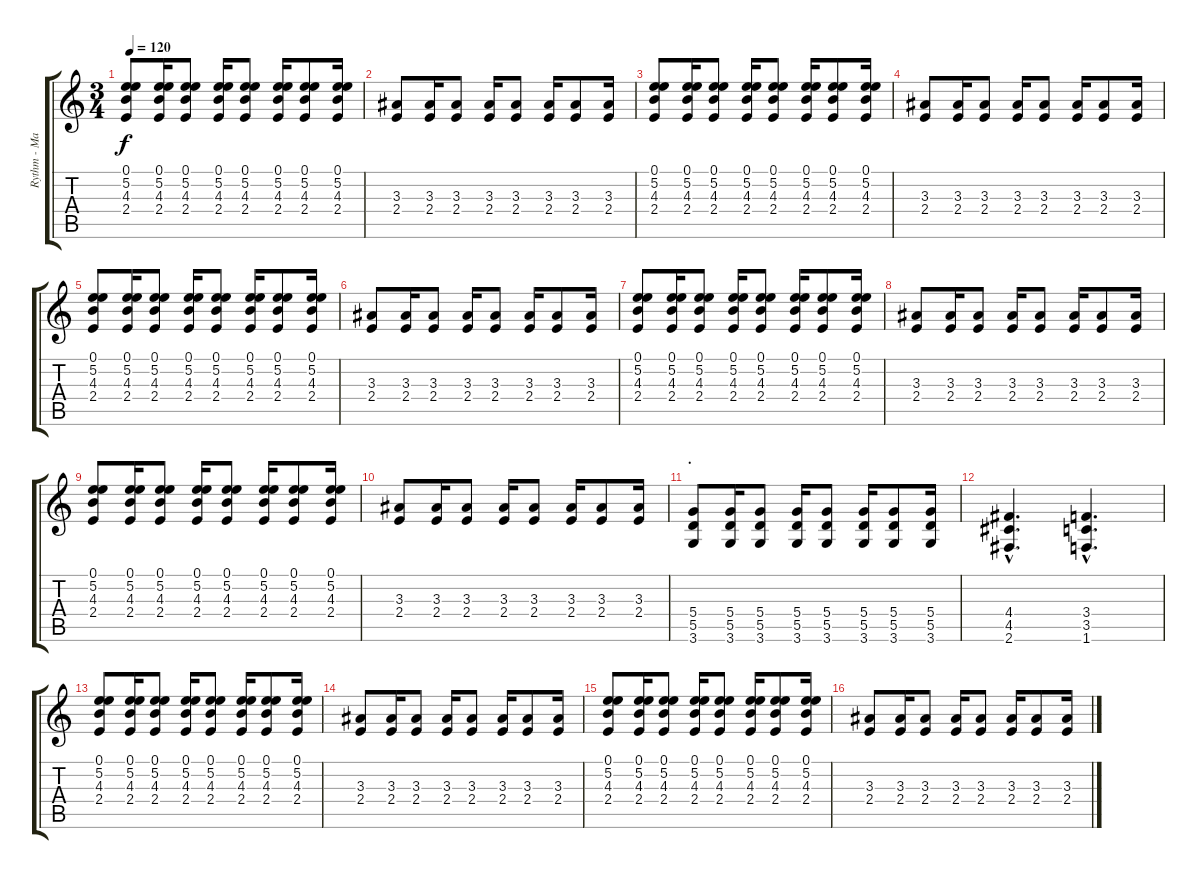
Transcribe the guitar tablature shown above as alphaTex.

\track ("Rythm - Marc" "Rythm - Ma") {instrument acousticguitarnylon}
\staff {score tabs}
\tuning (E4 B3 G3 D3 A2 E2) {hide}
\ts (3 4)
\tempo 120
\clef g2
\ks c
(0.1 5.2 4.3 2.4).8{dy f} (0.1 5.2 4.3 2.4).16 (0.1 5.2 4.3 2.4).8 (0.1 5.2 4.3 2.4).16 (0.1 5.2 4.3 2.4).8 (0.1 5.2 4.3 2.4).16 (0.1 5.2 4.3 2.4).8 (0.1 5.2 4.3 2.4).16 |
(3.3 2.4).8 (3.3 2.4).16 (3.3 2.4).8 (3.3 2.4).16 (3.3 2.4).8 (3.3 2.4).16 (3.3 2.4).8 (3.3 2.4).16 |
(0.1 5.2 4.3 2.4).8 (0.1 5.2 4.3 2.4).16 (0.1 5.2 4.3 2.4).8 (0.1 5.2 4.3 2.4).16 (0.1 5.2 4.3 2.4).8 (0.1 5.2 4.3 2.4).16 (0.1 5.2 4.3 2.4).8 (0.1 5.2 4.3 2.4).16 |
(3.3 2.4).8 (3.3 2.4).16 (3.3 2.4).8 (3.3 2.4).16 (3.3 2.4).8 (3.3 2.4).16 (3.3 2.4).8 (3.3 2.4).16 |
(0.1 5.2 4.3 2.4).8 (0.1 5.2 4.3 2.4).16 (0.1 5.2 4.3 2.4).8 (0.1 5.2 4.3 2.4).16 (0.1 5.2 4.3 2.4).8 (0.1 5.2 4.3 2.4).16 (0.1 5.2 4.3 2.4).8 (0.1 5.2 4.3 2.4).16 |
(3.3 2.4).8 (3.3 2.4).16 (3.3 2.4).8 (3.3 2.4).16 (3.3 2.4).8 (3.3 2.4).16 (3.3 2.4).8 (3.3 2.4).16 |
(0.1 5.2 4.3 2.4).8 (0.1 5.2 4.3 2.4).16 (0.1 5.2 4.3 2.4).8 (0.1 5.2 4.3 2.4).16 (0.1 5.2 4.3 2.4).8 (0.1 5.2 4.3 2.4).16 (0.1 5.2 4.3 2.4).8 (0.1 5.2 4.3 2.4).16 |
(3.3 2.4).8 (3.3 2.4).16 (3.3 2.4).8 (3.3 2.4).16 (3.3 2.4).8 (3.3 2.4).16 (3.3 2.4).8 (3.3 2.4).16 |
(0.1 5.2 4.3 2.4).8 (0.1 5.2 4.3 2.4).16 (0.1 5.2 4.3 2.4).8 (0.1 5.2 4.3 2.4).16 (0.1 5.2 4.3 2.4).8 (0.1 5.2 4.3 2.4).16 (0.1 5.2 4.3 2.4).8 (0.1 5.2 4.3 2.4).16 |
(3.3 2.4).8 (3.3 2.4).16 (3.3 2.4).8 (3.3 2.4).16 (3.3 2.4).8 (3.3 2.4).16 (3.3 2.4).8 (3.3 2.4).16 |
\section ("" ".")
(5.4 5.5 3.6).8 (5.4 5.5 3.6).16 (5.4 5.5 3.6).8 (5.4 5.5 3.6).16 (5.4 5.5 3.6).8 (5.4 5.5 3.6).16 (5.4 5.5 3.6).8 (5.4 5.5 3.6).16 |
(4.4{hac} 4.5{hac} 2.6{hac}).4{d} (3.4{hac} 3.5{hac} 1.6{hac}).4{d} |
(0.1 5.2 4.3 2.4).8 (0.1 5.2 4.3 2.4).16 (0.1 5.2 4.3 2.4).8 (0.1 5.2 4.3 2.4).16 (0.1 5.2 4.3 2.4).8 (0.1 5.2 4.3 2.4).16 (0.1 5.2 4.3 2.4).8 (0.1 5.2 4.3 2.4).16 |
(3.3 2.4).8 (3.3 2.4).16 (3.3 2.4).8 (3.3 2.4).16 (3.3 2.4).8 (3.3 2.4).16 (3.3 2.4).8 (3.3 2.4).16 |
(0.1 5.2 4.3 2.4).8 (0.1 5.2 4.3 2.4).16 (0.1 5.2 4.3 2.4).8 (0.1 5.2 4.3 2.4).16 (0.1 5.2 4.3 2.4).8 (0.1 5.2 4.3 2.4).16 (0.1 5.2 4.3 2.4).8 (0.1 5.2 4.3 2.4).16 |
(3.3 2.4).8 (3.3 2.4).16 (3.3 2.4).8 (3.3 2.4).16 (3.3 2.4).8 (3.3 2.4).16 (3.3 2.4).8 (3.3 2.4).16
